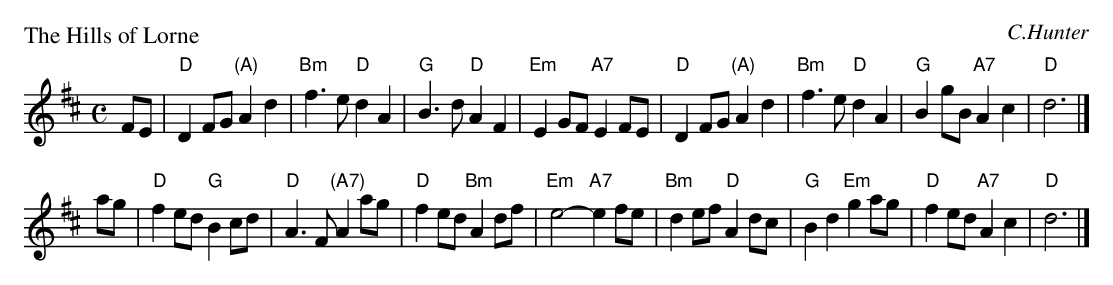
X:1
P: The Hills of Lorne
C: C.Hunter
M: C
L: 1/8
K: D
FE \
| "D"D2FG "(A)"A2d2 | "Bm"f3e "D"d2A2 | "G"B3d "D"A2F2 | "Em"E2GF "A7"E2FE \
| "D"D2FG "(A)"A2d2 | "Bm"f3e "D"d2A2 | "G"B2gB "A7"A2c2 | "D"d6 |]
ag \
| "D"f2ed "G"B2cd | "D"A3F "(A7)"A2ag | "D"f2ed "Bm"A2df | "Em"e4- "A7"e2fe \
| "Bm"d2ef "D"A2dc | "G"B2d2 "Em"g2ag | "D"f2ed "A7"A2c2 | "D"d6 |]
